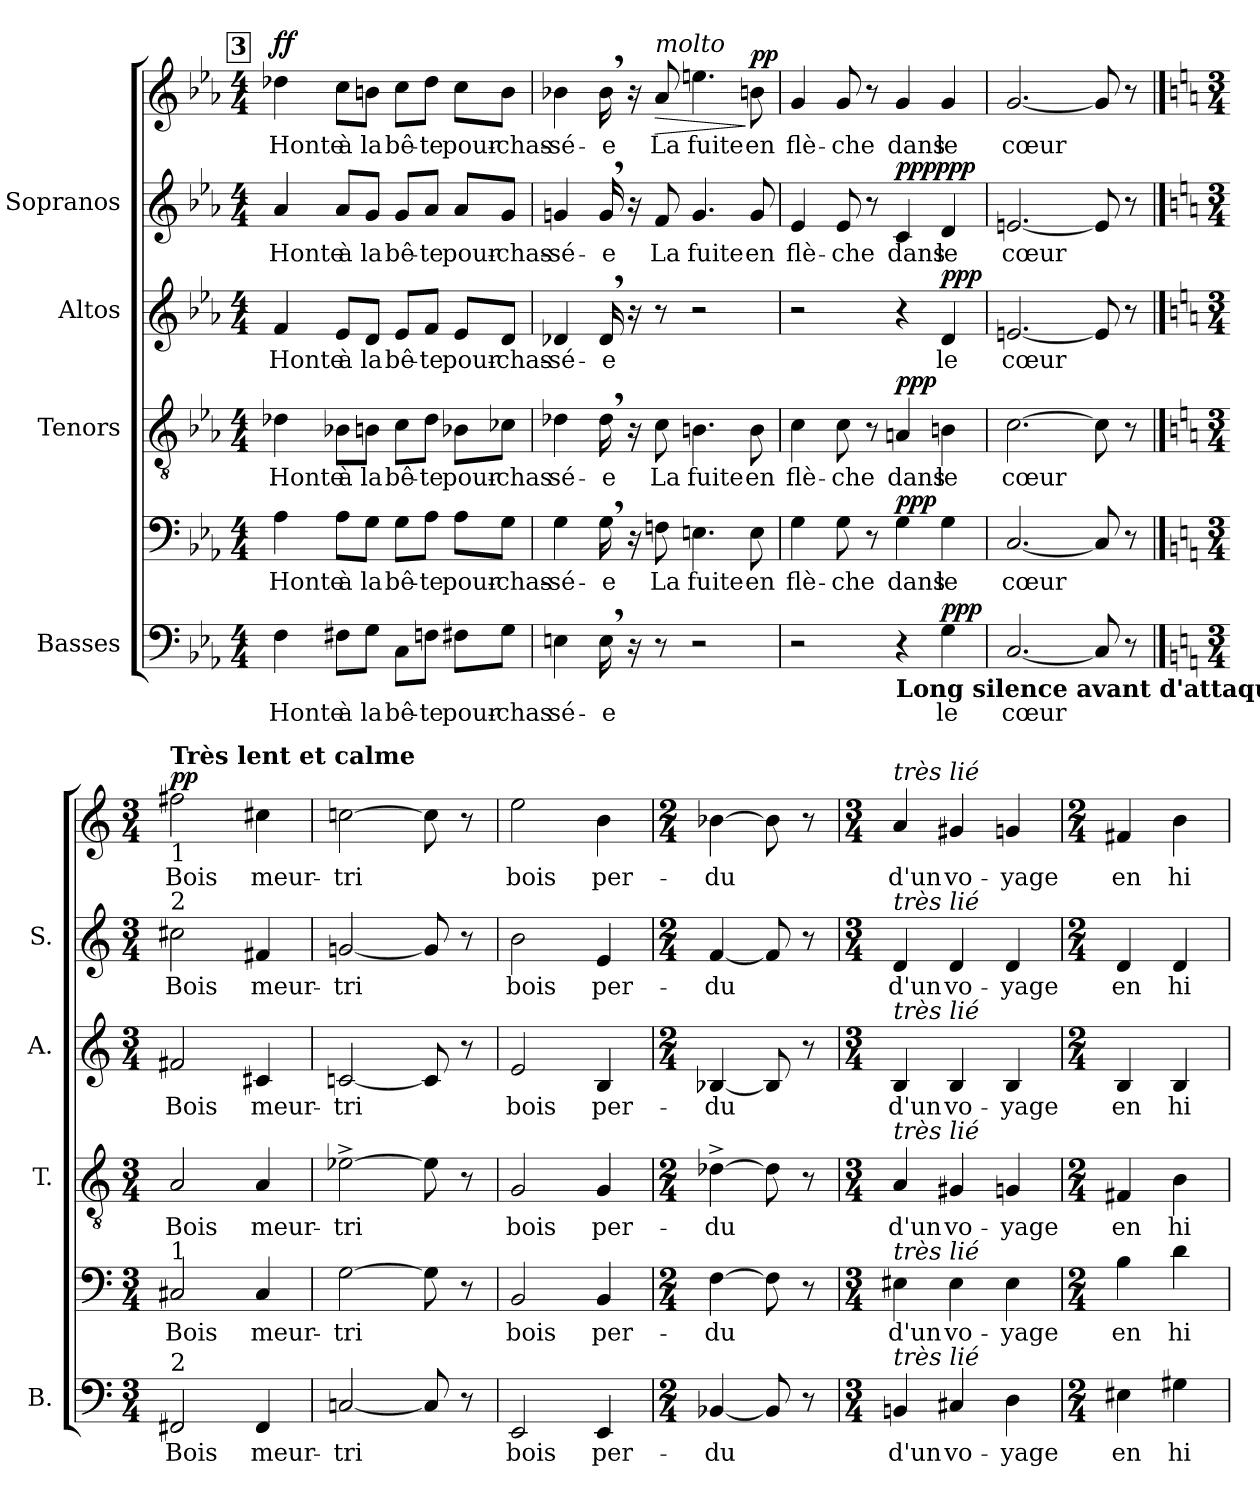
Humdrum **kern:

**kern	**text	**kern	**text	**dynam	**kern	**text	**dynam	**kern	**text	**dynam	**kern	**text	**kern	**text	**dynam
*part4	*part4	*part4	*part4	*part4	*part3	*part3	*part3	*part2	*part2	*part2	*part1	*part1	*part1	*part1	*part1
*staff6	*staff6	*staff5	*staff5	*staff5/6	*staff4	*staff4	*staff4	*staff3	*staff3	*staff3	*staff2	*staff2	*staff1	*staff1	*staff1/2
*I"Basses	*	*	*	*	*I"Tenors	*	*	*I"Altos	*	*	*I"Sopranos	*	*	*	*
*I'B.	*	*	*	*	*I'T.	*	*	*I'A.	*	*	*I'S.	*	*	*	*
*clefF4	*	*clefF4	*	*	*clefGv2	*	*	*clefG2	*	*	*clefG2	*	*clefG2	*	*
*k[b-e-a-]	*	*k[b-e-a-]	*	*	*k[b-e-a-]	*	*	*k[b-e-a-]	*	*	*k[b-e-a-]	*	*k[b-e-a-]	*	*
*M4/4	*	*M4/4	*	*	*M4/4	*	*	*M4/4	*	*	*M4/4	*	*M4/4	*	*
!!LO:REH:place=s1:a:B:fs=14:t=3
=22	=22	=22	=22	=22	=22	=22	=22	=22	=22	=22	=22	=22	=22	=22	=22
!	!LO:LY:b	!	!LO:LY:b	!	!	!LO:LY:b	!	!	!LO:LY:b	!	!	!LO:LY:b	!	!LO:LY:b	!LO:DY:a
4F\	Honte	4A-\	Honte	.	4d-X\	Honte	.	4f/	Honte	.	4a-/	Honte	4dd-X\	Honte	ff
!	!LO:LY:b	!	!LO:LY:b	!	!	!LO:LY:b	!	!	!LO:LY:b	!	!	!LO:LY:b	!	!LO:LY:b	!
8F#X\L	à	8A-\L	à	.	8B-X\L	à	.	8e-/L	à	.	8a-/L	à	8cc\L	à	.
!	!LO:LY:b	!	!LO:LY:b	!	!	!LO:LY:b	!	!	!LO:LY:b	!	!	!LO:LY:b	!	!LO:LY:b	!
8G\J	la	8G\J	la	.	8Bn\J	la	.	8d/J	la	.	8g/J	la	8bn\J	la	.
!	!LO:LY:b	!	!LO:LY:b	!	!	!LO:LY:b	!	!	!LO:LY:b	!	!	!LO:LY:b	!	!LO:LY:b	!
8C\L	bê-	8G\L	bê-	.	8c\L	bê-	.	8e-/L	bê-	.	8g/L	bê-	8cc\L	bê-	.
!	!LO:LY:b	!	!LO:LY:b	!	!	!LO:LY:b	!	!	!LO:LY:b	!	!	!LO:LY:b	!	!LO:LY:b	!
8Fn\J	-te	8A-\J	-te	.	8d-\J	-te	.	8f/J	-te	.	8a-/J	-te	8dd-\J	-te	.
!	!LO:LY:b	!	!LO:LY:b	!	!	!LO:LY:b	!	!	!LO:LY:b	!	!	!LO:LY:b	!	!LO:LY:b	!
8F#X\L	pour-	8A-\L	pour-	.	8B-X\L	pour-	.	8e-/L	pour-	.	8a-/L	pour-	8cc\L	pour-	.
!	!LO:LY:b	!	!LO:LY:b	!	!	!LO:LY:b	!	!	!LO:LY:b	!	!	!LO:LY:b	!	!LO:LY:b	!
8G\J	-chas	8G\J	-chas-	.	8c-X\J	-chas	.	8d/J	-chas-	.	8g/J	-chas-	8b\J	-chas-	.
!!LO:LB:g=z
=23	=23	=23	=23	=23	=23	=23	=23	=23	=23	=23	=23	=23	=23	=23	=23
!	!LO:LY:b	!	!LO:LY:b	!	!	!LO:LY:b	!	!	!LO:LY:b	!	!	!LO:LY:b	!	!LO:LY:b	!
4En\	-sé-	4G\	-sé-	.	4d-X\	-sé-	.	4d-X/	-sé-	.	4gn/	-sé-	4b-X\	-sé-	.
!	!LO:LY:b	!	!LO:LY:b	!	!	!LO:LY:b	!	!	!LO:LY:b	!	!	!LO:LY:b	!	!LO:LY:b	!
16E,\	-e	16G,\	-e	.	16d-,\	-e	.	16d-,/	-e	.	16g,/	-e	16b-,\	-e	.
16r	.	16r	.	.	16r	.	.	16r	.	.	16r	.	16r	.	.
!	!	!	!	!	!	!	!	!	!	!	!	!	!LO:TX:a:i:t=molto	!	!
!	!	!	!LO:LY:b	!	!	!LO:LY:b	!	!	!	!	!	!LO:LY:b	!	!LO:LY:b	!LO:HP:b
8r	.	8Fn\	La	.	8c\	La	.	8r	.	.	8f/	La	8a-/	La	>
!	!	!	!LO:LY:b	!	!	!LO:LY:b	!	!	!	!	!	!LO:LY:b	!	!LO:LY:b	!
2r	.	4.En\	fuite	.	4.Bn\	fuite	.	2r	.	.	4.g/	fuite	4.een\	fuite	.
!	!	!	!LO:LY:b	!	!	!LO:LY:b	!	!	!	!	!	!LO:LY:b	!	!LO:LY:b	!LO:DY:n=1:a
.	.	8E\	en	.	8B\	en	.	.	.	.	8g/	en	8bn\	en	] pp
=24	=24	=24	=24	=24	=24	=24	=24	=24	=24	=24	=24	=24	=24	=24	=24
!	!	!	!LO:LY:b	!	!	!LO:LY:b	!	!	!	!	!	!LO:LY:b	!	!LO:LY:b	!
2r	.	4G\	flè-	.	4c\	flè-	.	2r	.	.	4e-/	flè-	4g/	flè-	.
!	!	!	!LO:LY:b	!	!	!LO:LY:b	!	!	!	!	!	!LO:LY:b	!	!LO:LY:b	!
.	.	8G\	-che	.	8c\	-che	.	.	.	.	8e-/	-che	8g/	-che	.
.	.	8r	.	.	8r	.	.	.	.	.	8r	.	8r	.	.
!LO:TX:b:B:t=Long silence avant d'attaquer le 3	!	!	!	!	!	!	!	!	!	!	!	!	!	!	!
!	!	!	!LO:LY:b	!LO:DY:a	!	!LO:LY:b	!LO:DY:a	!	!	!	!	!LO:LY:b	!	!LO:LY:b	!LO:DY:a=2
!	!	!	!	!	!	!	!	!	!	!	!	!	!	!	!LO:DY:n=1:a
4r	.	4G\	dans	ppp	4An/	dans	ppp	4r	.	.	4c/	dans	4g/	dans	ppp ppp
!	!LO:LY:b	!	!LO:LY:b	!LO:DY:a=2	!	!LO:LY:b	!	!	!LO:LY:b	!LO:DY:a	!	!LO:LY:b	!	!LO:LY:b	!
4G\	le	4G\	le	ppp	4Bn\	le	.	4d/	le	ppp	4d/	le	4g/	le	.
=25	=25	=25	=25	=25	=25	=25	=25	=25	=25	=25	=25	=25	=25	=25	=25
!	!LO:LY:b	!	!LO:LY:b	!	!	!LO:LY:b	!	!	!LO:LY:b	!	!	!LO:LY:b	!	!LO:LY:b	!
[2.C/	cœur	[2.C/	cœur	.	[2.c\	cœur	.	[2.en/	cœur	.	[2.en/	cœur	[2.g/	cœur	.
8C/]	.	8C/]	.	.	8c\]	.	.	8e/]	.	.	8e/]	.	8g/]	.	.
8r	.	8r	.	.	8r	.	.	8r	.	.	8r	.	8r	.	.
!!LO:PB:g=z
==1	==1	==1	==1	==1	==1	==1	==1	==1	==1	==1	==1	==1	==1	==1	==1
*k[]	*	*k[]	*	*	*k[]	*	*	*k[]	*	*	*k[]	*	*k[]	*	*
*M3/4	*	*M3/4	*	*	*M3/4	*	*	*M3/4	*	*	*M3/4	*	*M3/4	*	*
*	*	*	*	*	*	*	*	*	*	*	*	*	*MM52	*	*
!	!	!	!	!	!	!	!	!	!	!	!	!	!LO:TX:a:B:t=Très lent et calme	!	!
!	!	!	!	!	!	!	!	!	!	!	!	!	!LO:TX:b:t=1	!	!
!	!	!	!	!	!	!	!	!	!	!	!LO:TX:a:t=2	!	!	!	!
!	!	!LO:TX:a:t=1	!	!	!	!	!	!	!	!	!	!	!	!	!
!LO:TX:a:t=2	!	!	!	!	!	!	!	!	!	!	!	!	!	!	!
!	!LO:LY:b	!	!LO:LY:b	!	!	!LO:LY:b	!	!	!LO:LY:b	!	!	!LO:LY:b	!	!LO:LY:b	!LO:DY:a
2FF#X/	Bois	2C#X/	Bois	.	2A/	Bois	.	2f#X/	Bois	.	2cc#X\	Bois	2ff#X\	Bois	pp
!	!LO:LY:b	!	!LO:LY:b	!	!	!LO:LY:b	!	!	!LO:LY:b	!	!	!LO:LY:b	!	!LO:LY:b	!
4FF#/	meur-	4C#/	meur-	.	4A/	meur-	.	4c#X/	meur-	.	4f#X/	meur-	4cc#X\	meur-	.
=2	=2	=2	=2	=2	=2	=2	=2	=2	=2	=2	=2	=2	=2	=2	=2
!	!LO:LY:b	!	!LO:LY:b	!	!	!LO:LY:b	!	!	!LO:LY:b	!	!	!LO:LY:b	!	!LO:LY:b	!
[2Cn/	-tri	[2G\	-tri	.	[2e-X^\	-tri	.	[2cn/	-tri	.	[2gn/	-tri	[2ccn\	-tri	.
8C/]	.	8G\]	.	.	8e-\]	.	.	8c/]	.	.	8g/]	.	8cc\]	.	.
8r	.	8r	.	.	8r	.	.	8r	.	.	8r	.	8r	.	.
=3	=3	=3	=3	=3	=3	=3	=3	=3	=3	=3	=3	=3	=3	=3	=3
!	!LO:LY:b	!	!LO:LY:b	!	!	!LO:LY:b	!	!	!LO:LY:b	!	!	!LO:LY:b	!	!LO:LY:b	!
2EE/	bois	2BB/	bois	.	2G/	bois	.	2e/	bois	.	2b\	bois	2ee\	bois	.
!	!LO:LY:b	!	!LO:LY:b	!	!	!LO:LY:b	!	!	!LO:LY:b	!	!	!LO:LY:b	!	!LO:LY:b	!
4EE/	per-	4BB/	per-	.	4G/	per-	.	4B/	per-	.	4e/	per-	4b\	per-	.
=4	=4	=4	=4	=4	=4	=4	=4	=4	=4	=4	=4	=4	=4	=4	=4
*M2/4	*	*M2/4	*	*	*M2/4	*	*	*M2/4	*	*	*M2/4	*	*M2/4	*	*
!	!LO:LY:b	!	!LO:LY:b	!	!	!LO:LY:b	!	!	!LO:LY:b	!	!	!LO:LY:b	!	!LO:LY:b	!
[4BB-X/	-du	[4F\	-du	.	[4d-X^\	-du	.	[4B-X/	-du	.	[4f/	-du	[4b-X\	-du	.
8BB-/]	.	8F\]	.	.	8d-\]	.	.	8B-/]	.	.	8f/]	.	8b-\]	.	.
8r	.	8r	.	.	8r	.	.	8r	.	.	8r	.	8r	.	.
!!LO:LB:g=z
=5	=5	=5	=5	=5	=5	=5	=5	=5	=5	=5	=5	=5	=5	=5	=5
*M3/4	*	*M3/4	*	*	*M3/4	*	*	*M3/4	*	*	*M3/4	*	*M3/4	*	*
!	!	!	!	!	!	!	!	!	!	!	!	!	!LO:TX:a:i:t=très lié	!	!
!	!	!	!	!	!	!	!	!	!	!	!LO:TX:a:i:t=très lié	!	!	!	!
!	!	!	!	!	!	!	!	!LO:TX:a:i:t=très lié	!	!	!	!	!	!	!
!	!	!	!	!	!LO:TX:a:i:t=très lié	!	!	!	!	!	!	!	!	!	!
!	!	!LO:TX:a:i:t=très lié	!	!	!	!	!	!	!	!	!	!	!	!	!
!LO:TX:a:i:t=très lié	!	!	!	!	!	!	!	!	!	!	!	!	!	!	!
!	!LO:LY:b	!	!LO:LY:b	!	!	!LO:LY:b	!	!	!LO:LY:b	!	!	!LO:LY:b	!	!LO:LY:b	!
4BBn/	d'un	4E#X\	d'un	.	4A/	d'un	.	4B/	d'un	.	4d/	d'un	4a/	d'un	.
!	!LO:LY:b	!	!LO:LY:b	!	!	!LO:LY:b	!	!	!LO:LY:b	!	!	!LO:LY:b	!	!LO:LY:b	!
4C#X/	vo-	4E#\	vo-	.	4G#X/	vo-	.	4B/	vo-	.	4d/	vo-	4g#X/	vo-	.
!	!LO:LY:b	!	!LO:LY:b	!	!	!LO:LY:b	!	!	!LO:LY:b	!	!	!LO:LY:b	!	!LO:LY:b	!
4D\	-yage	4E#\	-yage	.	4Gn/	-yage	.	4B/	-yage	.	4d/	-yage	4gn/	-yage	.
=6	=6	=6	=6	=6	=6	=6	=6	=6	=6	=6	=6	=6	=6	=6	=6
*M2/4	*	*M2/4	*	*	*M2/4	*	*	*M2/4	*	*	*M2/4	*	*M2/4	*	*
!	!LO:LY:b	!	!LO:LY:b	!	!	!LO:LY:b	!	!	!LO:LY:b	!	!	!LO:LY:b	!	!LO:LY:b	!
4E#X\	en	4B\	en	.	4F#X/	en	.	4B/	en	.	4d/	en	4f#X/	en	.
!	!LO:LY:b	!	!LO:LY:b	!	!	!LO:LY:b	!	!	!LO:LY:b	!	!	!LO:LY:b	!	!LO:LY:b	!
4G#X\	hi-	4d\	hi-	.	4B\	hi-	.	4B/	hi-	.	4d/	hi-	4b\	hi-	.
=	=	=	=	=	=	=	=	=	=	=	=	=	=	=	=
*-	*-	*-	*-	*-	*-	*-	*-	*-	*-	*-	*-	*-	*-	*-	*-
